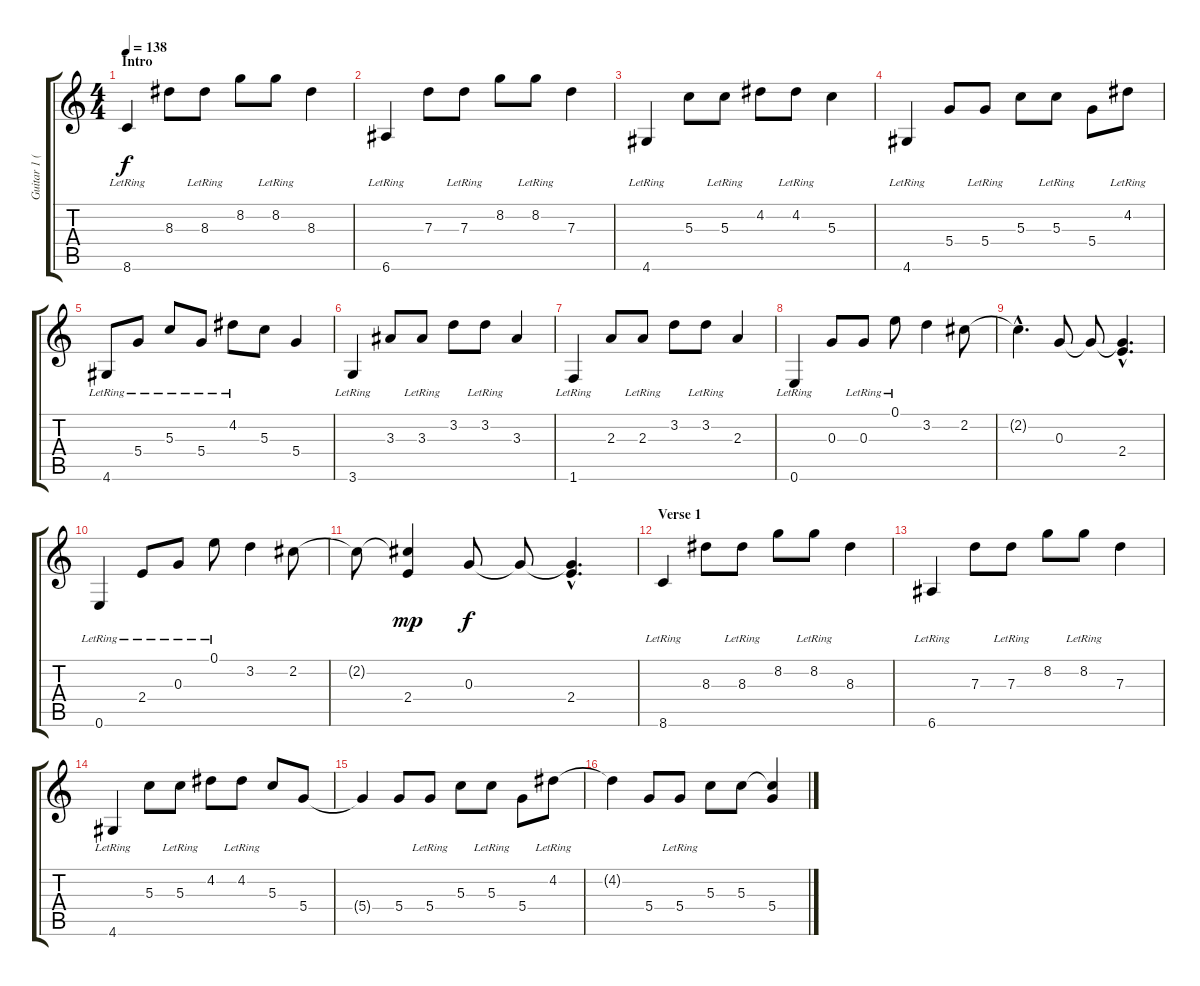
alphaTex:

\track ("Guitar 1 (Lead)" "Guitar 1 (") {instrument electricguitarclean}
\staff {score tabs}
\tuning (E4 B3 G3 D3 A2 E2) {hide}
\ts (4 4)
\section ("" "Intro")
\tempo 138
\clef g2
\ks c
8.6{lr}.4{dy f instrument electricguitarclean} 8.3.8 8.3{lr}.8 8.2.8 8.2{lr}.8 8.3.4 |
6.6{lr}.4 7.3.8 7.3{lr}.8 8.2.8 8.2{lr}.8 7.3.4 |
4.6{lr}.4 5.3.8 5.3{lr}.8 4.2.8 4.2{lr}.8 5.3.4 |
4.6{lr}.4 5.4.8 5.4{lr}.8 5.3.8 5.3{lr}.8 5.4.8 4.2{lr}.8 |
4.6{lr}.8 5.4{lr}.8 5.3{lr}.8 5.4{lr}.8 4.2{lr}.8 5.3.8 5.4.4 |
3.6{lr}.4 3.3.8 3.3{lr}.8 3.2.8 3.2{lr}.8 3.3.4 |
1.6{lr}.4 2.3.8 2.3{lr}.8 3.2.8 3.2{lr}.8 2.3.4 |
0.6{lr}.4 0.3.8 0.3{lr}.8 0.1{lr}.8 3.2.4 2.2.8 |
2.2{hac t}.4{d} 0.3.8 0.3{t}.8 (0.3{hac t} 2.4{hac}).4{d} |
0.6{lr}.4 2.4{lr}.8 0.3{lr}.8 0.1{lr}.8 3.2.4 2.2.8 |
2.2{t}.8 (2.2{t} 2.4).4{dy mp} 0.3.8{dy f} 0.3{t}.8 (0.3{hac t} 2.4{hac}).4{d} |
\section ("" "Verse 1")
8.6{lr}.4 8.3.8 8.3{lr}.8 8.2.8 8.2{lr}.8 8.3.4 |
6.6{lr}.4 7.3.8 7.3{lr}.8 8.2.8 8.2{lr}.8 7.3.4 |
4.6{lr}.4 5.3.8 5.3{lr}.8 4.2.8 4.2{lr}.8 5.3.8 5.4.8 |
5.4{t}.4 5.4.8 5.4{lr}.8 5.3.8 5.3{lr}.8 5.4.8 4.2{lr}.8 |
4.2{t}.4 5.4.8 5.4{lr}.8 5.3.8 5.3.8 (5.3{t} 5.4).4
